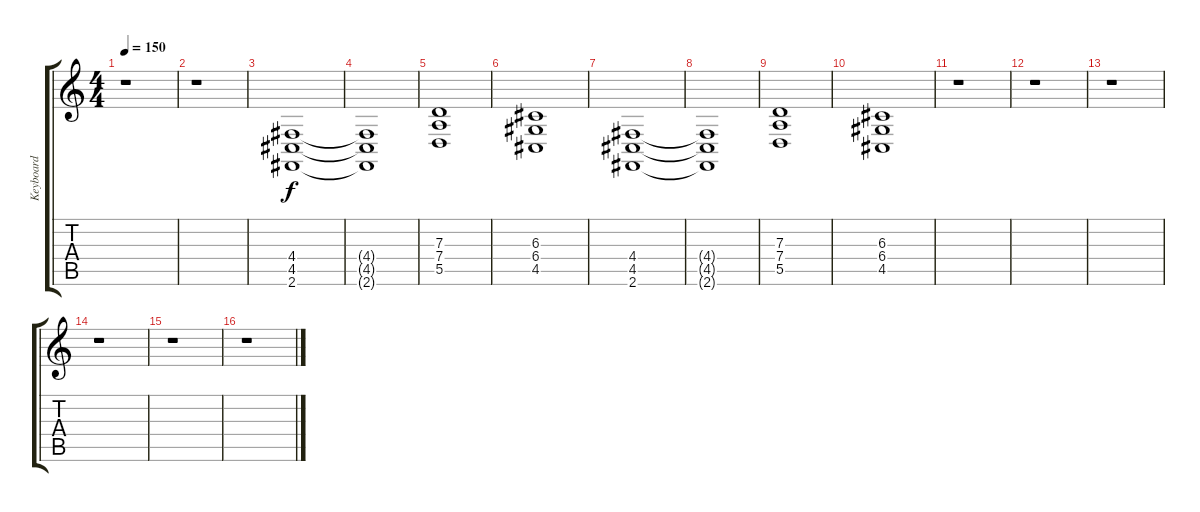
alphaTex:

\track ("Keyboard" "Keyboard") {instrument choiraahs}
\staff {score tabs}
\tuning (E4 B3 G3 D3 A2 E2) {hide}
\ts (4 4)
\tempo 150
\clef g2
\ks c
r.1{dy f} |
r.1 |
(4.4 4.5 2.6).1 |
(4.4{t} 4.5{t} 2.6{t}).1 |
(7.3 7.4 5.5).1 |
(6.3 6.4 4.5).1 |
(4.4 4.5 2.6).1 |
(4.4{t} 4.5{t} 2.6{t}).1 |
(7.3 7.4 5.5).1 |
(6.3 6.4 4.5).1 |
r.1 |
r.1 |
r.1 |
r.1 |
r.1 |
r.1
